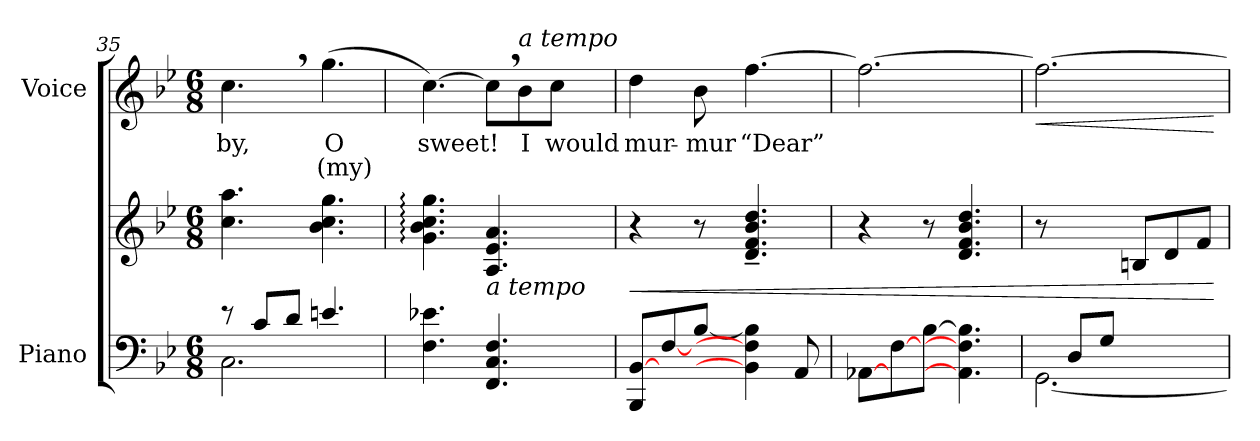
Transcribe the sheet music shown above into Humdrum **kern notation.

**kern	**kern	**dynam	**kern	**text	**text	**dynam
*part2	*part2	*part2	*part1	*part1	*part1	*part1
*staff3	*staff2	*staff2/3	*staff1	*staff1	*staff1	*staff1
*I"Piano	*	*	*I"Voice	*	*	*
*I'Pno	*	*	*	*	*	*
*clefF4	*clefG2	*	*clefG2	*	*	*
*k[b-e-]	*k[b-e-]	*	*k[b-e-]	*	*	*
*M6/8	*M6/8	*	*M6/8	*	*	*
*MM106	*MM106	*	*MM106	*	*	*
=35	=35	=35	=35	=35	=35	=35
*^	*	*	*	*	*	*
!	!	!	!	!	!LO:LY:b	!	!
8r	2.C\	4.cc\ 4.aa\	.	4.cc,\	by,	.	.
8c/L	.	.	.	.	.	.	.
8d/J	.	.	.	.	.	.	.
!	!	!	!	!	!LO:LY:b	!LO:LY:b	!
4.en/	.	4.b-\ 4.cc\ 4.gg\	.	(>4.gg\	O	(my)	.
*v	*v	*	*	*	*	*	*
=36	=36	=36	=36	=36	=36	=36
!	!	!	!	!LO:LY:b	!	!
4.F\ 4.e-X\	4.g\: 4.b-\: 4.cc\: 4.gg\:	.	[4.cc\)	sweet!	.	.
!	!LO:TX:b:i:t=a tempo	!	!	!	!	!
4.FF/ 4.C/ 4.F/	4.A/ 4.e-/ 4.a/	.	8cc,\L]	.	.	.
*	*	*	*MM118	*	*	*
!	!	!	!LO:TX:a:i:t=a tempo	!	!	!
!	!	!	!	!LO:LY:b	!	!
.	.	.	8b-\	I	.	.
!	!	!	!	!LO:LY:b	!	!
.	.	.	8cc\J	would	.	.
!!LO:LB:g=z
=37	=37	=37	=37	=37	=37	=37
!	!	!LO:HP:b	!	!LO:LY:b	!	!
8BBB-/ [8BB-/L	4r	<	4dd\	mur-	.	.
[8F/	.	.	.	.	.	.
!	!	!	!	!LO:LY:b	!	!
[8B-/J	8r	.	8b-\	-mur	.	.
!	!	!	!	!LO:LY:b	!	!
4BB-\] 4F\] 4B-\]	4.d/~ 4.f/~ 4.b-/~ 4.dd/~	.	[4.ff\	“Dear”	.	.
8AA/	.	.	.	.	.	.
=38	=38	=38	=38	=38	=38	=38
[8AA-X\L	4r	.	2.ff\_	.	.	.
[8F\	.	.	.	.	.	.
[8B-\J	8r	.	.	.	.	.
4.AA-\] 4.F\] 4.B-\]	4.d/ 4.f/ 4.b-/ 4.dd/	.	.	.	.	.
=39	=39	=39	=39	=39	=39	=39
*^	*	*	*	*	*	*
!	!	!	!	!	!	!	!LO:HP:b
8ryy	[2.GG\	8r	.	2.ff\_	.	.	<
8D/L	.	4ryy	.	.	.	.	.
8G/J	.	.	.	.	.	.	.
4.ryy	.	8Bn/L	.	.	.	.	.
.	.	8d/	.	.	.	.	.
.	.	8f/J	.	.	.	.	.
*v	*v	*	*	*	*	*	*
.	.	[	.	.	.	[
=	=	=	=	=	=	=
*-	*-	*-	*-	*-	*-	*-
